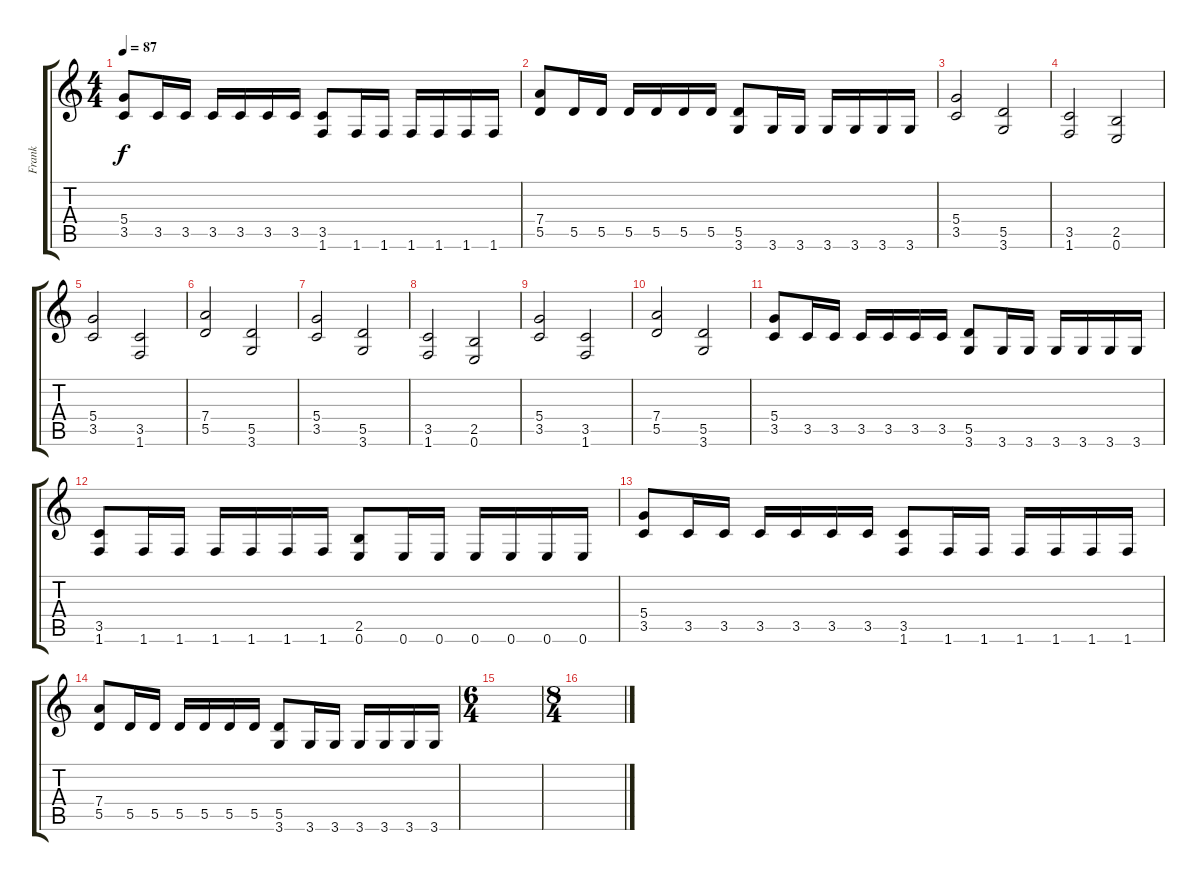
\track ("Frank" "Frank") {instrument distortionguitar}
\staff {score tabs}
\tuning (E4 B3 G3 D3 A2 E2) {hide}
\ts (4 4)
\tempo 87
\clef g2
\ks c
(5.4 3.5).8{dy f} 3.5.16 3.5.16 3.5.16 3.5.16 3.5.16 3.5.16 (3.5 1.6).8 1.6.16 1.6.16 1.6.16 1.6.16 1.6.16 1.6.16 |
(7.4 5.5).8 5.5.16 5.5.16 5.5.16 5.5.16 5.5.16 5.5.16 (5.5 3.6).8 3.6.16 3.6.16 3.6.16 3.6.16 3.6.16 3.6.16 |
(5.4 3.5).2 (5.5 3.6).2 |
(3.5 1.6).2{volume 7} (2.5 0.6).2 |
(5.4 3.5).2 (3.5 1.6).2 |
(7.4 5.5).2 (5.5 3.6).2 |
(5.4 3.5).2 (5.5 3.6).2 |
(3.5 1.6).2{volume 4} (2.5 0.6).2 |
(5.4 3.5).2 (3.5 1.6).2 |
(7.4 5.5).2 (5.5 3.6).2 |
(5.4 3.5).8{volume 0} 3.5.16 3.5.16 3.5.16 3.5.16 3.5.16 3.5.16 (5.5 3.6).8 3.6.16 3.6.16 3.6.16 3.6.16 3.6.16 3.6.16 |
(3.5 1.6).8 1.6.16 1.6.16 1.6.16 1.6.16 1.6.16 1.6.16 (2.5 0.6).8 0.6.16 0.6.16 0.6.16 0.6.16 0.6.16 0.6.16 |
(5.4 3.5).8 3.5.16 3.5.16 3.5.16 3.5.16 3.5.16 3.5.16 (3.5 1.6).8 1.6.16 1.6.16 1.6.16 1.6.16 1.6.16 1.6.16 |
(7.4 5.5).8 5.5.16 5.5.16 5.5.16 5.5.16 5.5.16 5.5.16 (5.5 3.6).8 3.6.16 3.6.16 3.6.16 3.6.16 3.6.16 3.6.16 |
\ts (6 4)
|
\ts (8 4)
